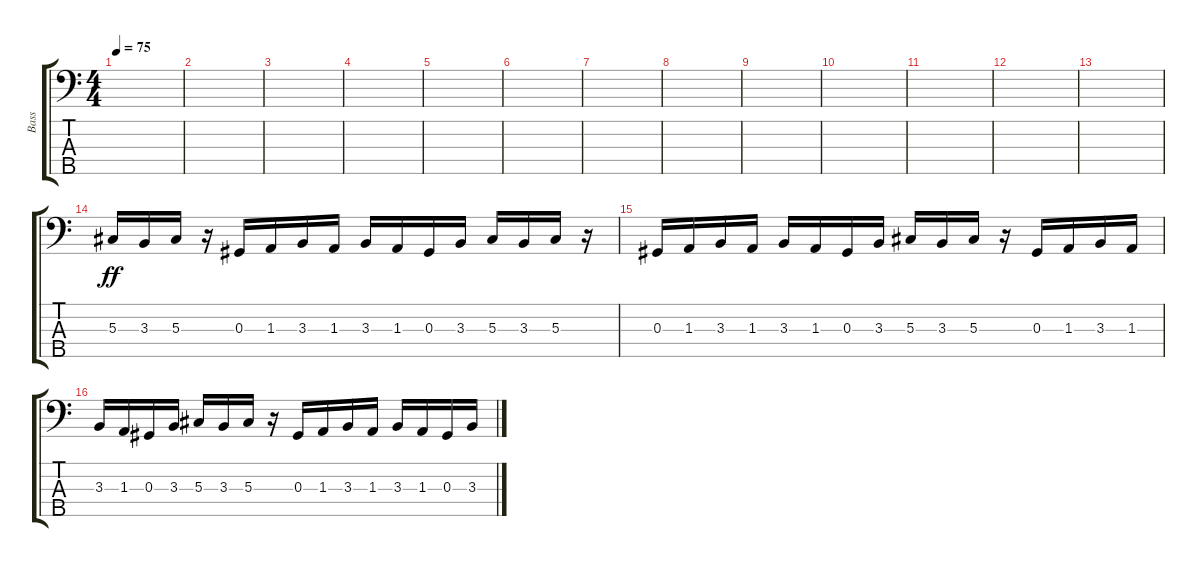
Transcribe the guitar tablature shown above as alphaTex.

\track ("Bass" "Bass") {instrument electricbasspick}
\staff {score tabs}
\tuning (Gb2 Db2 Ab1 Eb1 Bb0) {hide}
\ts (4 4)
\tempo 75
\clef f4
\ks c
|
|
|
|
|
|
|
|
|
|
|
|
|
5.3.16{dy ff} 3.3.16 5.3.16 r.16 0.3.16 1.3.16 3.3.16 1.3.16 3.3.16 1.3.16 0.3.16 3.3.16 5.3.16 3.3.16 5.3.16 r.16 |
0.3.16 1.3.16 3.3.16 1.3.16 3.3.16 1.3.16 0.3.16 3.3.16 5.3.16 3.3.16 5.3.16 r.16 0.3.16 1.3.16 3.3.16 1.3.16 |
3.3.16 1.3.16 0.3.16 3.3.16 5.3.16 3.3.16 5.3.16 r.16 0.3.16 1.3.16 3.3.16 1.3.16 3.3.16 1.3.16 0.3.16 3.3.16
